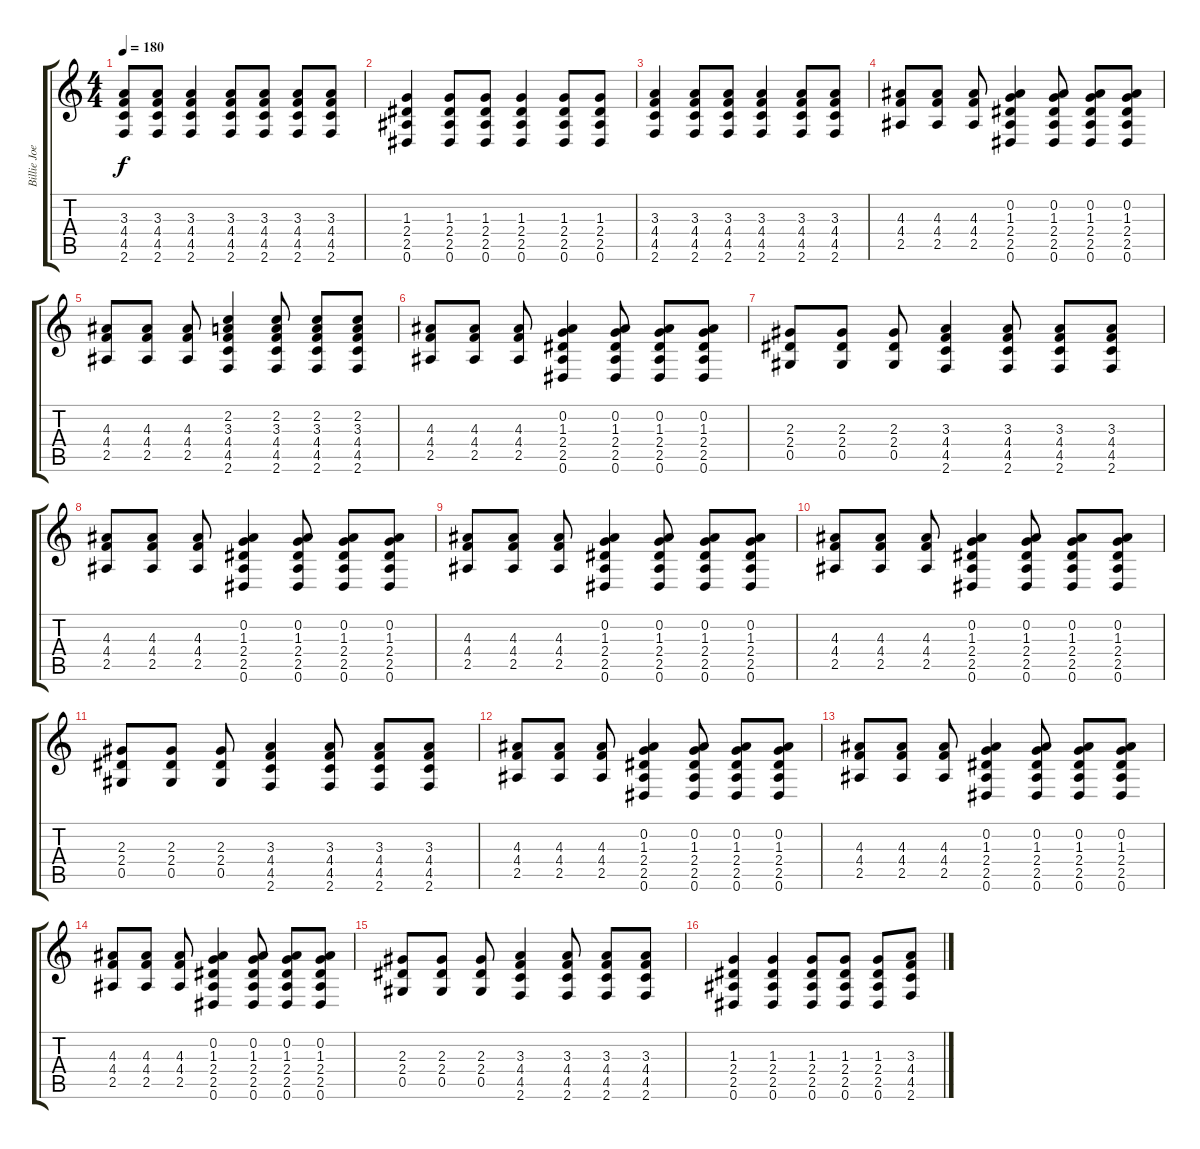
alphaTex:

\track ("Billie Joe (Guitar)" "Billie Joe") {instrument distortionguitar}
\staff {score tabs}
\tuning (Eb4 Bb3 Gb3 Db3 Ab2 Eb2) {hide}
\ts (4 4)
\tempo 180
\clef g2
\ks c
(3.3{t} 4.4{t} 4.5{t} 2.6{t}).8{dy f} (3.3 4.4 4.5 2.6).8 (3.3 4.4 4.5 2.6).4 (3.3 4.4 4.5 2.6).8 (3.3 4.4 4.5 2.6).8 (3.3 4.4 4.5 2.6).8 (3.3 4.4 4.5 2.6).8 |
(1.3 2.4 2.5 0.6).4 (1.3 2.4 2.5 0.6).8 (1.3 2.4 2.5 0.6).8 (1.3 2.4 2.5 0.6).4 (1.3 2.4 2.5 0.6).8 (1.3 2.4 2.5 0.6).8 |
(3.3 4.4 4.5 2.6).4 (3.3 4.4 4.5 2.6).8 (3.3 4.4 4.5 2.6).8 (3.3 4.4 4.5 2.6).4 (3.3 4.4 4.5 2.6).8 (3.3 4.4 4.5 2.6).8 |
(4.3 4.4 2.5).8 (4.3 4.4 2.5).8 (4.3 4.4 2.5).8 (0.2 1.3 2.4 2.5 0.6).4 (0.2 1.3 2.4 2.5 0.6).8 (0.2 1.3 2.4 2.5 0.6).8 (0.2 1.3 2.4 2.5 0.6).8 |
(4.3 4.4 2.5).8 (4.3 4.4 2.5).8 (4.3 4.4 2.5).8 (2.2 3.3 4.4 4.5 2.6).4 (2.2 3.3 4.4 4.5 2.6).8 (2.2 3.3 4.4 4.5 2.6).8 (2.2 3.3 4.4 4.5 2.6).8 |
(4.3 4.4 2.5).8 (4.3 4.4 2.5).8 (4.3 4.4 2.5).8 (0.2 1.3 2.4 2.5 0.6).4 (0.2 1.3 2.4 2.5 0.6).8 (0.2 1.3 2.4 2.5 0.6).8 (0.2 1.3 2.4 2.5 0.6).8 |
(2.3 2.4 0.5).8 (2.3 2.4 0.5).8 (2.3 2.4 0.5).8 (3.3 4.4 4.5 2.6).4 (3.3 4.4 4.5 2.6).8 (3.3 4.4 4.5 2.6).8 (3.3 4.4 4.5 2.6).8 |
(4.3 4.4 2.5).8 (4.3 4.4 2.5).8 (4.3 4.4 2.5).8 (0.2 1.3 2.4 2.5 0.6).4 (0.2 1.3 2.4 2.5 0.6).8 (0.2 1.3 2.4 2.5 0.6).8 (0.2 1.3 2.4 2.5 0.6).8 |
(4.3 4.4 2.5).8 (4.3 4.4 2.5).8 (4.3 4.4 2.5).8 (0.2 1.3 2.4 2.5 0.6).4 (0.2 1.3 2.4 2.5 0.6).8 (0.2 1.3 2.4 2.5 0.6).8 (0.2 1.3 2.4 2.5 0.6).8 |
(4.3 4.4 2.5).8 (4.3 4.4 2.5).8 (4.3 4.4 2.5).8 (0.2 1.3 2.4 2.5 0.6).4 (0.2 1.3 2.4 2.5 0.6).8 (0.2 1.3 2.4 2.5 0.6).8 (0.2 1.3 2.4 2.5 0.6).8 |
(2.3 2.4 0.5).8 (2.3 2.4 0.5).8 (2.3 2.4 0.5).8 (3.3 4.4 4.5 2.6).4 (3.3 4.4 4.5 2.6).8 (3.3 4.4 4.5 2.6).8 (3.3 4.4 4.5 2.6).8 |
(4.3 4.4 2.5).8 (4.3 4.4 2.5).8 (4.3 4.4 2.5).8 (0.2 1.3 2.4 2.5 0.6).4 (0.2 1.3 2.4 2.5 0.6).8 (0.2 1.3 2.4 2.5 0.6).8 (0.2 1.3 2.4 2.5 0.6).8 |
(4.3 4.4 2.5).8 (4.3 4.4 2.5).8 (4.3 4.4 2.5).8 (0.2 1.3 2.4 2.5 0.6).4 (0.2 1.3 2.4 2.5 0.6).8 (0.2 1.3 2.4 2.5 0.6).8 (0.2 1.3 2.4 2.5 0.6).8 |
(4.3 4.4 2.5).8 (4.3 4.4 2.5).8 (4.3 4.4 2.5).8 (0.2 1.3 2.4 2.5 0.6).4 (0.2 1.3 2.4 2.5 0.6).8 (0.2 1.3 2.4 2.5 0.6).8 (0.2 1.3 2.4 2.5 0.6).8 |
(2.3 2.4 0.5).8 (2.3 2.4 0.5).8 (2.3 2.4 0.5).8 (3.3 4.4 4.5 2.6).4 (3.3 4.4 4.5 2.6).8 (3.3 4.4 4.5 2.6).8 (3.3 4.4 4.5 2.6).8 |
(1.3 2.4 2.5 0.6).4 (1.3 2.4 2.5 0.6).4 (1.3 2.4 2.5 0.6).8 (1.3 2.4 2.5 0.6).8 (1.3 2.4 2.5 0.6).8 (3.3 4.4 4.5 2.6).8
